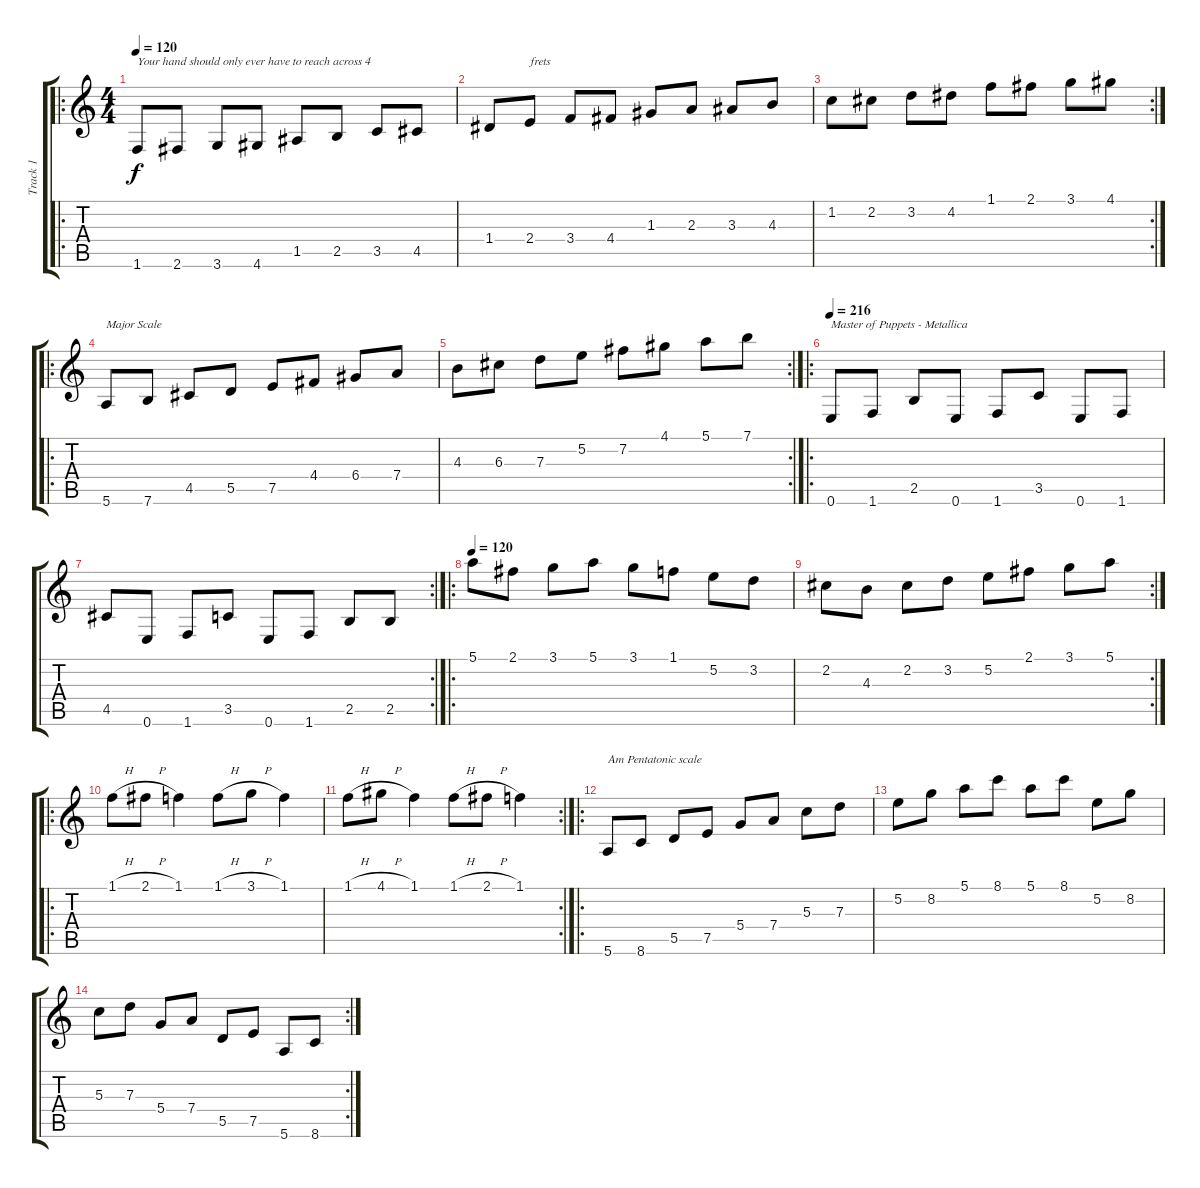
\track ("Track 1" "Track 1") {instrument electricguitarclean}
\staff {score tabs}
\tuning (E4 B3 G3 D3 A2 E2) {hide}
\ro
\ts (4 4)
\tempo 120
\clef g2
\ks c
1.6.8{txt "Your hand should only ever have to reach across 4 " dy f instrument electricguitarclean} 2.6.8 3.6.8 4.6.8 1.5.8 2.5.8 3.5.8 4.5.8 |
1.4.8 2.4.8{txt "frets"} 3.4.8 4.4.8 1.3.8 2.3.8 3.3.8 4.3.8 |
\rc 2
1.2.8 2.2.8 3.2.8 4.2.8 1.1.8 2.1.8 3.1.8 4.1.8 |
\ro
5.6.8{txt "Major Scale"} 7.6.8 4.5.8 5.5.8 7.5.8 4.4.8 6.4.8 7.4.8 |
\rc 2
4.3.8 6.3.8 7.3.8 5.2.8 7.2.8 4.1.8 5.1.8 7.1.8 |
\ro
\tempo 216
0.6.8{txt "Master of Puppets - Metallica"} 1.6.8 2.5.8 0.6.8 1.6.8 3.5.8 0.6.8 1.6.8 |
\rc 2
4.5.8 0.6.8 1.6.8 3.5.8 0.6.8 1.6.8 2.5.8 2.5.8 |
\ro
\tempo 120
5.1.8 2.1.8 3.1.8 5.1.8 3.1.8 1.1.8 5.2.8 3.2.8 |
\rc 2
2.2.8 4.3.8 2.2.8 3.2.8 5.2.8 2.1.8 3.1.8 5.1.8 |
\ro
1.1{h}.8 2.1{h}.8 1.1.4 1.1{h}.8 3.1{h}.8 1.1.4 |
\rc 2
1.1{h}.8 4.1{h}.8 1.1.4 1.1{h}.8 2.1{h}.8 1.1.4 |
\ro
5.6.8{txt "Am Pentatonic scale"} 8.6.8 5.5.8 7.5.8 5.4.8 7.4.8 5.3.8 7.3.8 |
5.2.8 8.2.8 5.1.8 8.1.8 5.1.8 8.1.8 5.2.8 8.2.8 |
\rc 2
5.3.8 7.3.8 5.4.8 7.4.8 5.5.8 7.5.8 5.6.8 8.6.8
